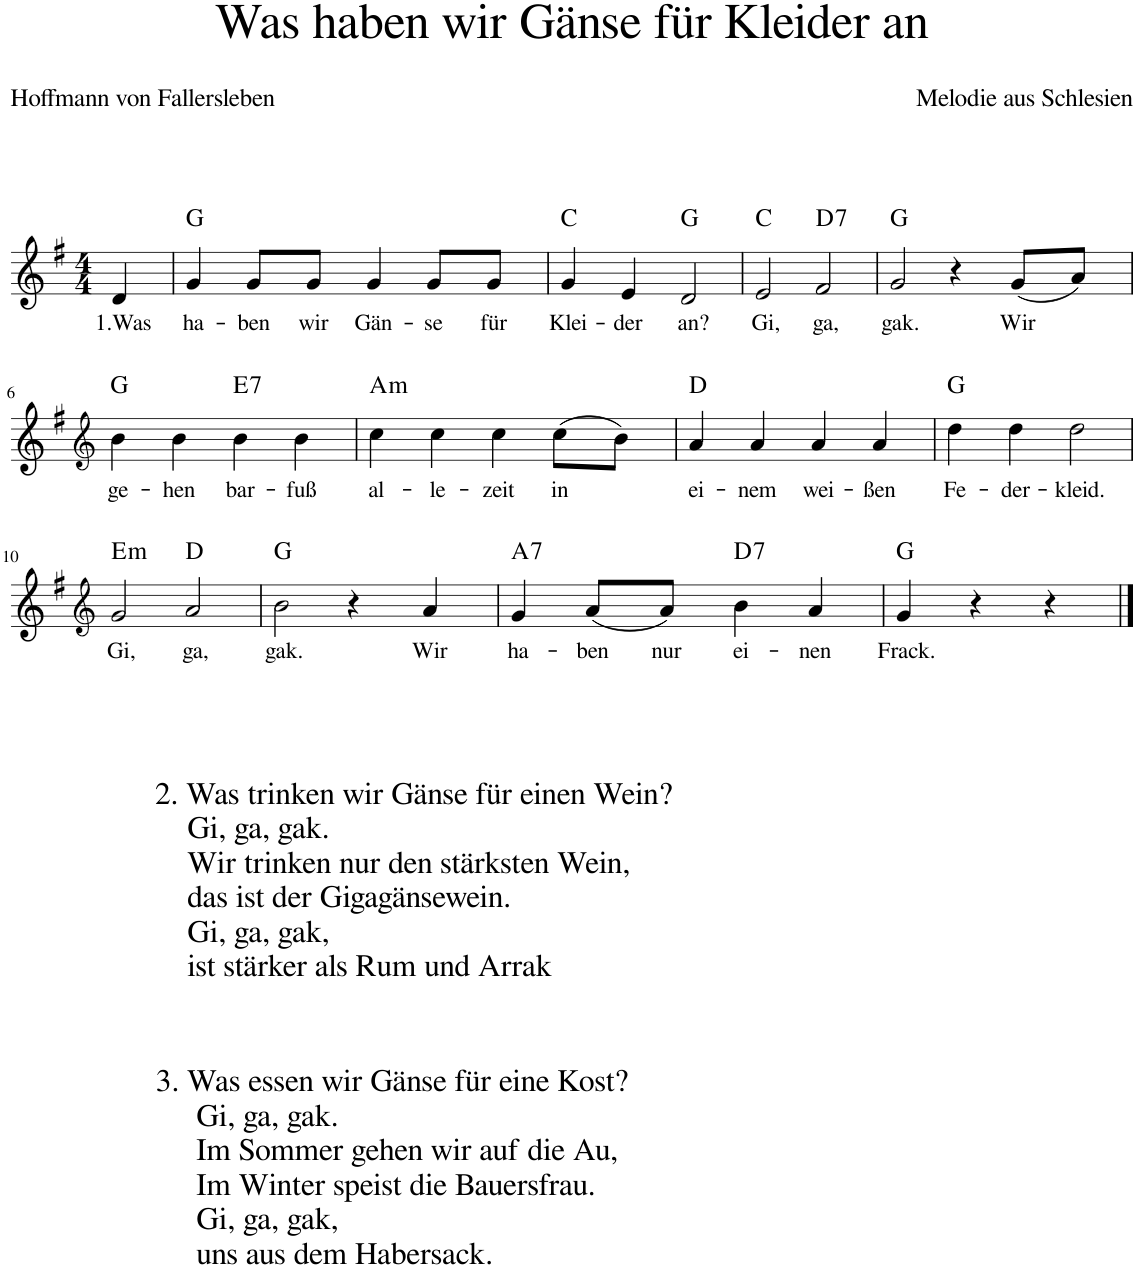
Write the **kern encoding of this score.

**kern	**text	**harte
*part1	*part1	*part1
*staff1	*staff1	*
*I"unbenannt1	*	*
*clefG2	*	*
*k[f#]	*	*
*M4/4	*	*
=1	=1	=1
!	!LO:LY:b	!
4d/	1.Was	.
=2	=2	=2
!	!LO:LY:b	!
4g/	ha-	G:maj
!	!LO:LY:b	!
8g/L	ben	.
!	!LO:LY:b	!
8g/J	wir	.
!	!LO:LY:b	!
4g/	Gän-	.
!	!LO:LY:b	!
8g/L	se	.
!	!LO:LY:b	!
8g/J	für	.
=3	=3	=3
!	!LO:LY:b	!
4g/	Klei-	C:maj
!	!LO:LY:b	!
4e/	der	.
!	!LO:LY:b	!
2d/	an?	G:maj
=4	=4	=4
!	!LO:LY:b	!
2e/	Gi,	C:maj
!	!LO:LY:b	!LO:H:kt=7
2f#/	ga,	D:7
=5	=5	=5
!	!LO:LY:b	!
2g/	gak.	G:maj
4r	.	.
!	!LO:LY:b	!
(8g/L	Wir	.
8a/J)	.	.
!!LO:LB:g=z
=6	=6	=6
*clefG2	*	*
!	!LO:LY:b	!
4b\	ge-	G:maj
!	!LO:LY:b	!
4b\	hen	.
!	!LO:LY:b	!LO:H:kt=7
4b\	bar-	E:7
!	!LO:LY:b	!
4b\	fuß	.
=7	=7	=7
!	!LO:LY:b	!LO:H:kt=m
4cc\	al-	A:min
!	!LO:LY:b	!
4cc\	le-	.
!	!LO:LY:b	!
4cc\	zeit	.
!	!LO:LY:b	!
(8cc\L	in	.
8b\J)	.	.
=8	=8	=8
!	!LO:LY:b	!
4a/	ei-	D:maj
!	!LO:LY:b	!
4a/	nem	.
!	!LO:LY:b	!
4a/	wei-	.
!	!LO:LY:b	!
4a/	ßen	.
=9	=9	=9
!	!LO:LY:b	!
4dd\	Fe-	G:maj
!	!LO:LY:b	!
4dd\	der-	.
!	!LO:LY:b	!
2dd\	kleid.	.
!!LO:LB:g=z
=10	=10	=10
*clefG2	*	*
!	!LO:LY:b	!LO:H:kt=m
2g/	Gi,	E:min
!	!LO:LY:b	!
2a/	ga,	D:maj
=11	=11	=11
!	!LO:LY:b	!
2b\	gak.	G:maj
4r	.	.
!LO:TX:b:t=2. Was trinken wir Gänse für einen Wein?	!	!
!LO:TX:b:t=Gi, ga, gak.	!	!
!LO:TX:b:t=Wir trinken nur den stärksten Wein,	!	!
!LO:TX:b:t=das ist der Gigagänsewein.	!	!
!LO:TX:b:t=Gi, ga, gak,	!	!
!LO:TX:b:t=ist stärker als Rum und Arrak	!	!
!LO:TX:b:t=3. Was essen wir Gänse für eine Kost?	!	!
!LO:TX:b:t=Gi, ga, gak.	!	!
!LO:TX:b:t=Im Sommer gehen wir auf die Au,	!	!
!LO:TX:b:t=Im Winter speist die Bauersfrau.	!	!
!LO:TX:b:t=Gi, ga, gak,	!	!
!LO:TX:b:t=uns aus dem Habersack.	!	!
!	!LO:LY:b	!
4a/	Wir	.
=12	=12	=12
!	!LO:LY:b	!LO:H:kt=7
4g/	ha-	A:7
!	!LO:LY:b	!
(8a/L	ben	.
!	!LO:LY:b	!
8a/J)	nur	.
!	!LO:LY:b	!LO:H:kt=7
4b\	ei-	D:7
!	!LO:LY:b	!
4a/	nen	.
=13	=13	=13
!	!LO:LY:b	!
4g/	Frack.	G:maj
4r	.	.
4r	.	.
==	==	==
*-	*-	*-
